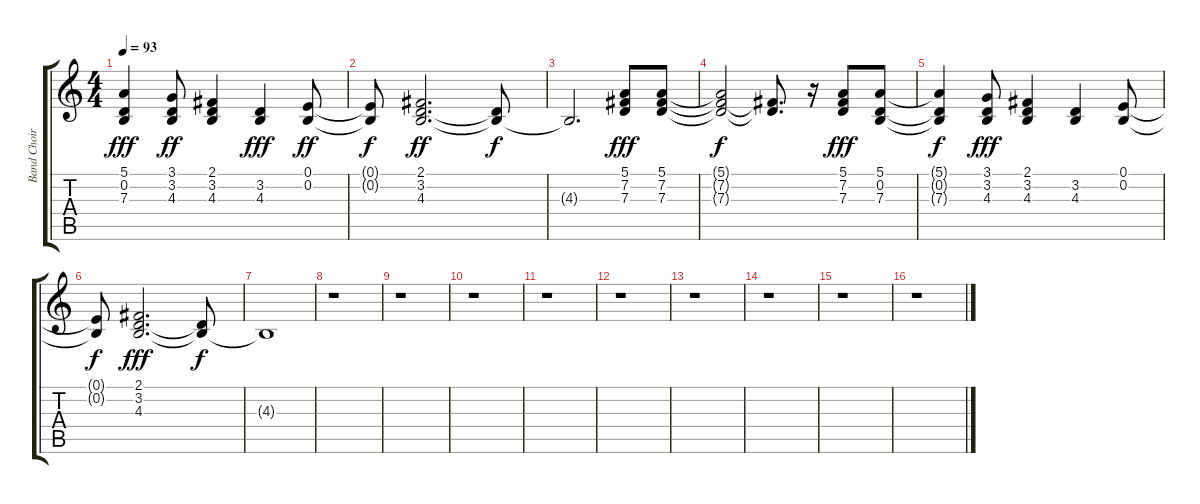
\track ("Band Choir" "Band Choir") {instrument voiceoohs}
\staff {score tabs}
\tuning (E4 B3 G3 D3 A2 E2) {hide}
\ts (4 4)
\tempo 93
\clef g2
\ks c
(5.1 0.2 7.3).4{dy fff} (3.1 3.2 4.3).8{dy ff} (2.1 3.2 4.3).4 (3.2 4.3).4{dy fff} (0.1 0.2).8{dy ff} |
(0.1{t} 0.2{t}).8{dy f} (2.1 3.2 4.3).2{d dy ff} (3.2{t} 4.3{t}).8{dy f} |
4.3{t}.2{d} (5.1 7.2 7.3).8{dy fff} (5.1 7.2 7.3).8 |
(5.1{t} 7.2{t} 7.3{t}).2{dy f} (7.2{t} 7.3{t}).8{d} r.16 (5.1 7.2 7.3).8{dy fff} (5.1 0.2 7.3).8 |
(5.1{t} 0.2{t} 7.3{t}).4{dy f} (3.1 3.2 4.3).8{dy fff} (2.1 3.2 4.3).4 (3.2 4.3).4 (0.1 0.2).8 |
(0.1{t} 0.2{t}).8{dy f} (2.1 3.2 4.3).2{d dy fff} (3.2{t} 4.3{t}).8{dy f} |
4.3{t}.1 |
r.1 |
r.1 |
r.1 |
r.1 |
r.1 |
r.1 |
r.1 |
r.1 |
r.1
